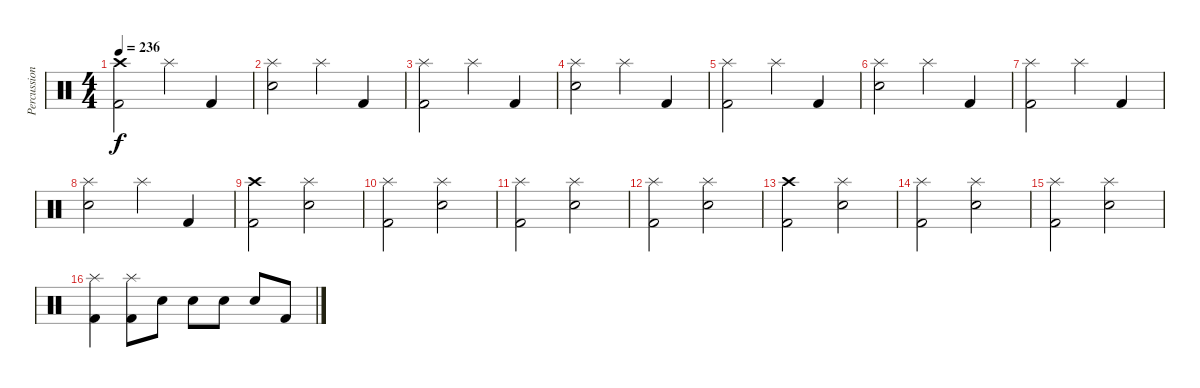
\track ("Percussion" "Percussion") {instrument percussion}
\staff {score}
\articulation defaults
\ts (4 4)
\tempo 236
\clef neutral
\ks c
("Crash high (hit)" "Kick (hit) 2").2{dy f} "Splash (hit)".4 "Kick (hit) 2".4 |
("Splash (hit)" "Electric Snare (hit)").2 "Splash (hit)".4 "Kick (hit) 2".4 |
("Splash (hit)" "Kick (hit) 2").2 "Splash (hit)".4 "Kick (hit) 2".4 |
("Splash (hit)" "Electric Snare (hit)").2 "Splash (hit)".4 "Kick (hit) 2".4 |
("Splash (hit)" "Kick (hit) 2").2 "Splash (hit)".4 "Kick (hit) 2".4 |
("Splash (hit)" "Electric Snare (hit)").2 "Splash (hit)".4 "Kick (hit) 2".4 |
("Splash (hit)" "Kick (hit) 2").2 "Splash (hit)".4 "Kick (hit) 2".4 |
("Splash (hit)" "Electric Snare (hit)").2 "Splash (hit)".4 "Kick (hit) 2".4 |
("Crash high (hit)" "Kick (hit) 2").2 ("Splash (hit)" "Electric Snare (hit)").2 |
("Splash (hit)" "Kick (hit) 2").2 ("Splash (hit)" "Electric Snare (hit)").2 |
("Splash (hit)" "Kick (hit) 2").2 ("Splash (hit)" "Electric Snare (hit)").2 |
("Splash (hit)" "Kick (hit) 2").2 ("Splash (hit)" "Electric Snare (hit)").2 |
("Crash high (hit)" "Kick (hit) 2").2 ("Splash (hit)" "Electric Snare (hit)").2 |
("Splash (hit)" "Kick (hit) 2").2 ("Splash (hit)" "Electric Snare (hit)").2 |
("Splash (hit)" "Kick (hit) 2").2 ("Splash (hit)" "Electric Snare (hit)").2 |
("Splash (hit)" "Kick (hit) 2").4 ("Splash (hit)" "Kick (hit) 2").8 "Electric Snare (hit)".8 "Electric Snare (hit)".8 "Electric Snare (hit)".8 "Electric Snare (hit)".8 "Kick (hit) 2".8
